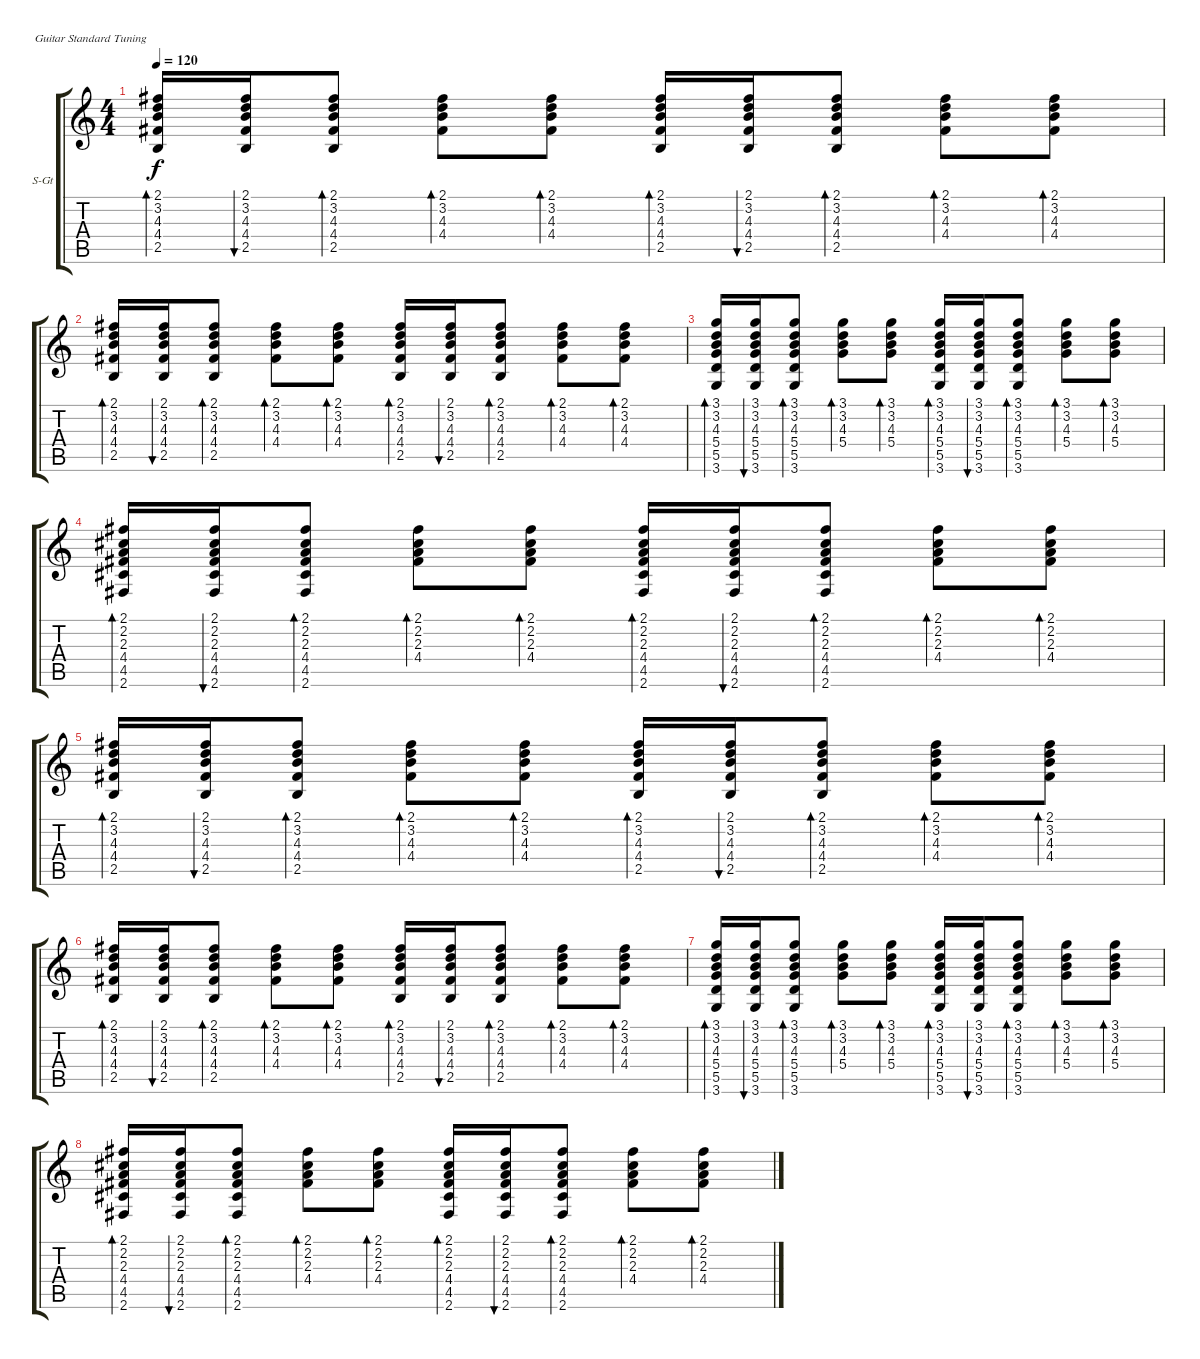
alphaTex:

\defaultSystemsLayout 4
\bracketExtendMode groupsimilarinstruments
\firstSystemTrackNameOrientation horizontal
\otherSystemsTrackNameOrientation horizontal
\track ("В.Цой-Акустика" "S-Gt") {instrument acousticguitarsteel}
\staff {score tabs}
\tuning (E4 B3 G3 D3 A2 E2)
\ts (4 4)
\tempo 120
\clef g2
\ks c
(2.1 3.2 4.3 4.4 2.5).16{bd 30 dy f} (2.1 3.2 4.3 4.4 2.5).16{bu 30} (2.1 3.2 4.3 4.4 2.5).8{bd 30} (2.1 3.2 4.3 4.4).8{bd 30} (2.1 3.2 4.3 4.4).8{bd 30} (2.1 3.2 4.3 4.4 2.5).16{bd 30} (2.1 3.2 4.3 4.4 2.5).16{bu 30} (2.1 3.2 4.3 4.4 2.5).8{bd 30} (2.1 3.2 4.3 4.4).8{bd 30} (2.1 3.2 4.3 4.4).8{bd 30} |
(2.1 3.2 4.3 4.4 2.5).16{bd 30} (2.1 3.2 4.3 4.4 2.5).16{bu 30} (2.1 3.2 4.3 4.4 2.5).8{bd 30} (2.1 3.2 4.3 4.4).8{bd 30} (2.1 3.2 4.3 4.4).8{bd 30} (2.1 3.2 4.3 4.4 2.5).16{bd 30} (2.1 3.2 4.3 4.4 2.5).16{bu 30} (2.1 3.2 4.3 4.4 2.5).8{bd 30} (2.1 3.2 4.3 4.4).8{bd 30} (2.1 3.2 4.3 4.4).8{bd 30} |
(3.1 3.2 4.3 5.4 5.5 3.6).16{bd 30} (3.1 3.2 4.3 5.4 5.5 3.6).16{bu 30} (3.1 3.2 4.3 5.4 5.5 3.6).8{bd 30} (3.1 3.2 4.3 5.4).8{bd 30} (3.1 3.2 4.3 5.4).8{bd 30} (3.1 3.2 4.3 5.4 5.5 3.6).16{bd 30} (3.1 3.2 4.3 5.4 5.5 3.6).16{bu 30} (3.1 3.2 4.3 5.4 5.5 3.6).8{bd 30} (3.1 3.2 4.3 5.4).8{bd 30} (3.1 3.2 4.3 5.4).8{bd 30} |
(2.1 2.2 2.3 4.4 4.5 2.6).16{bd 30} (2.1 2.2 2.3 4.4 4.5 2.6).16{bu 30} (2.1 2.2 2.3 4.4 4.5 2.6).8{bd 30} (2.1 2.2 2.3 4.4).8{bd 30} (2.1 2.2 2.3 4.4).8{bd 30} (2.1 2.2 2.3 4.4 4.5 2.6).16{bd 30} (2.1 2.2 2.3 4.4 4.5 2.6).16{bu 30} (2.1 2.2 2.3 4.4 4.5 2.6).8{bd 30} (2.1 2.2 2.3 4.4).8{bd 30} (2.1 2.2 2.3 4.4).8{bd 30} |
(2.1 3.2 4.3 4.4 2.5).16{bd 30} (2.1 3.2 4.3 4.4 2.5).16{bu 30} (2.1 3.2 4.3 4.4 2.5).8{bd 30} (2.1 3.2 4.3 4.4).8{bd 30} (2.1 3.2 4.3 4.4).8{bd 30} (2.1 3.2 4.3 4.4 2.5).16{bd 30} (2.1 3.2 4.3 4.4 2.5).16{bu 30} (2.1 3.2 4.3 4.4 2.5).8{bd 30} (2.1 3.2 4.3 4.4).8{bd 30} (2.1 3.2 4.3 4.4).8{bd 30} |
(2.1 3.2 4.3 4.4 2.5).16{bd 30} (2.1 3.2 4.3 4.4 2.5).16{bu 30} (2.1 3.2 4.3 4.4 2.5).8{bd 30} (2.1 3.2 4.3 4.4).8{bd 30} (2.1 3.2 4.3 4.4).8{bd 30} (2.1 3.2 4.3 4.4 2.5).16{bd 30} (2.1 3.2 4.3 4.4 2.5).16{bu 30} (2.1 3.2 4.3 4.4 2.5).8{bd 30} (2.1 3.2 4.3 4.4).8{bd 30} (2.1 3.2 4.3 4.4).8{bd 30} |
(3.1 3.2 4.3 5.4 5.5 3.6).16{bd 30} (3.1 3.2 4.3 5.4 5.5 3.6).16{bu 30} (3.1 3.2 4.3 5.4 5.5 3.6).8{bd 30} (3.1 3.2 4.3 5.4).8{bd 30} (3.1 3.2 4.3 5.4).8{bd 30} (3.1 3.2 4.3 5.4 5.5 3.6).16{bd 30} (3.1 3.2 4.3 5.4 5.5 3.6).16{bu 30} (3.1 3.2 4.3 5.4 5.5 3.6).8{bd 30} (3.1 3.2 4.3 5.4).8{bd 30} (3.1 3.2 4.3 5.4).8{bd 30} |
(2.1 2.2 2.3 4.4 4.5 2.6).16{bd 30} (2.1 2.2 2.3 4.4 4.5 2.6).16{bu 30} (2.1 2.2 2.3 4.4 4.5 2.6).8{bd 30} (2.1 2.2 2.3 4.4).8{bd 30} (2.1 2.2 2.3 4.4).8{bd 30} (2.1 2.2 2.3 4.4 4.5 2.6).16{bd 30} (2.1 2.2 2.3 4.4 4.5 2.6).16{bu 30} (2.1 2.2 2.3 4.4 4.5 2.6).8{bd 30} (2.1 2.2 2.3 4.4).8{bd 30} (2.1 2.2 2.3 4.4).8{bd 30}
